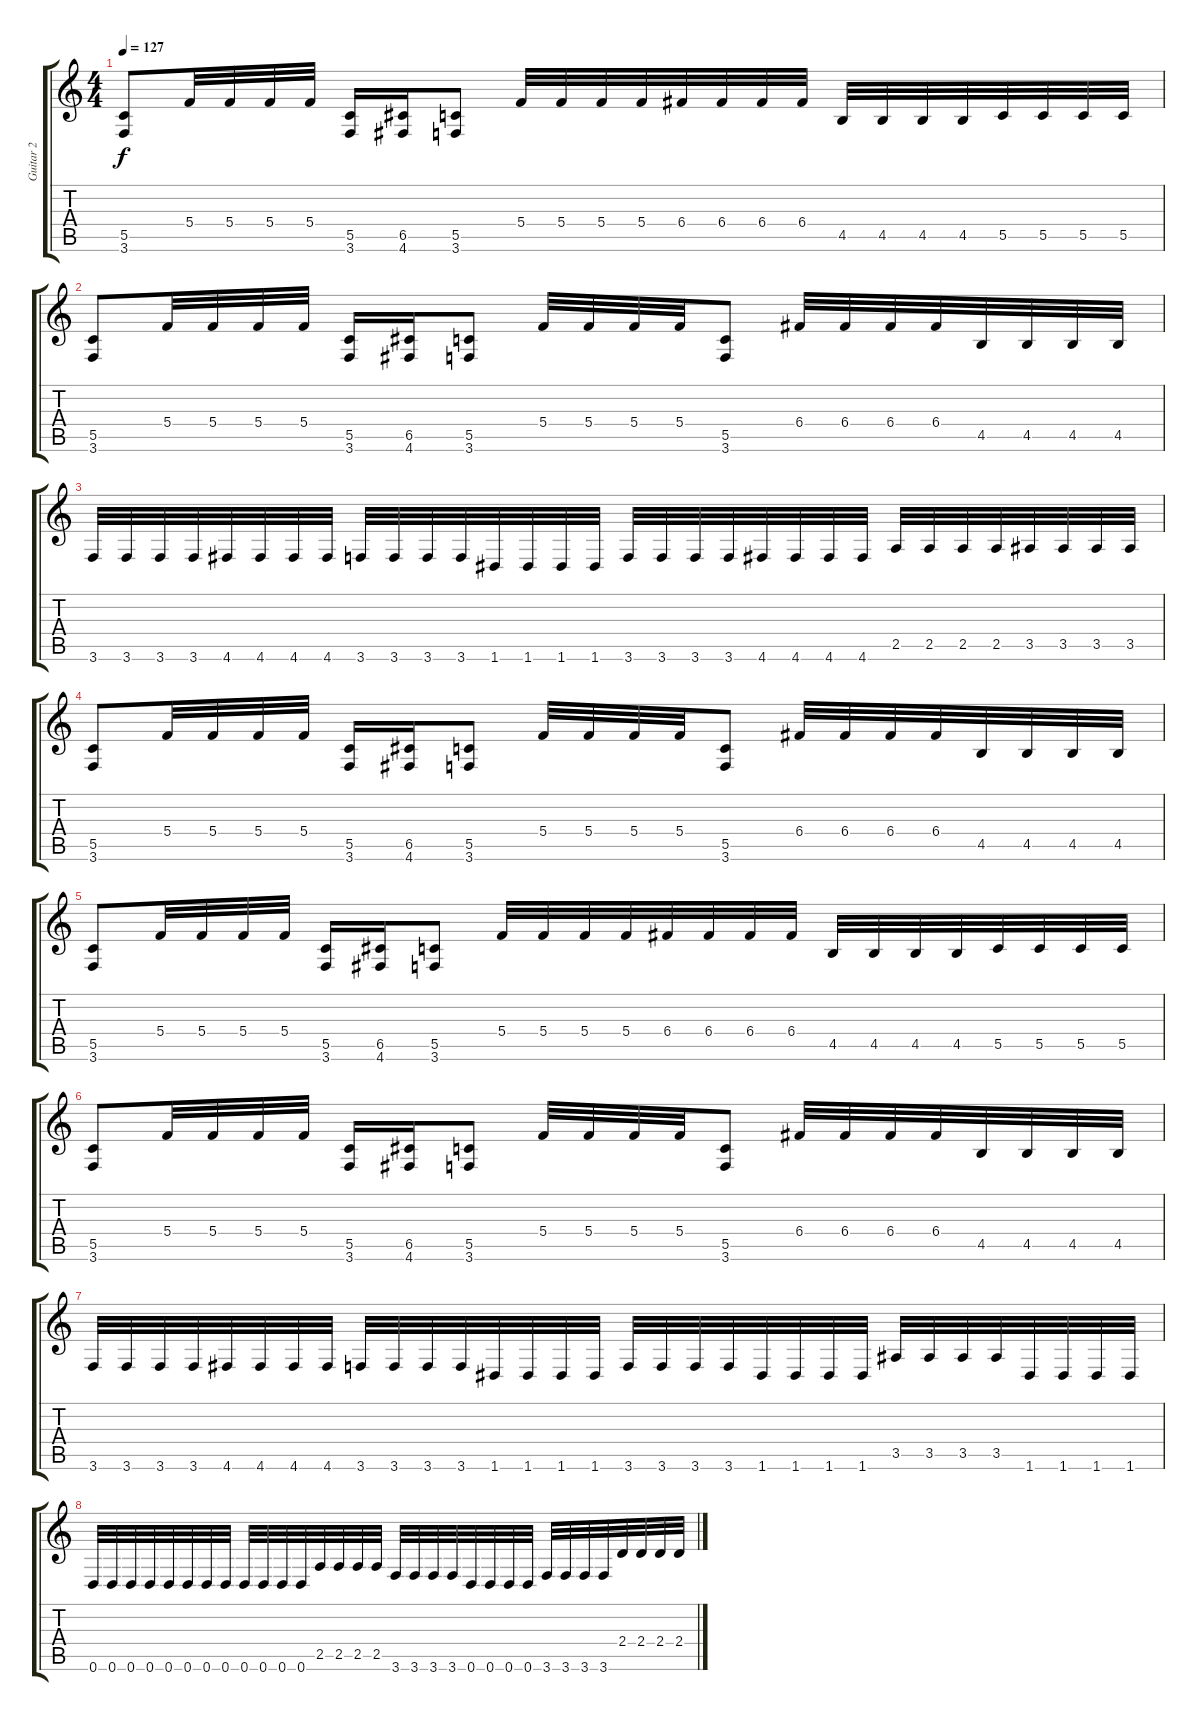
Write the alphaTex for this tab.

\track ("Guitar 2" "Guitar 2") {instrument distortionguitar}
\staff {score tabs}
\tuning (D4 A3 F3 C3 G2 D2) {hide}
\ts (4 4)
\tempo 127
\clef g2
\ks c
(5.5 3.6).8{dy f} 5.4.32 5.4.32 5.4.32 5.4.32 (5.5 3.6).16 (6.5 4.6).16 (5.5 3.6).8 5.4.32 5.4.32 5.4.32 5.4.32 6.4.32 6.4.32 6.4.32 6.4.32 4.5.32 4.5.32 4.5.32 4.5.32 5.5.32 5.5.32 5.5.32 5.5.32 |
(5.5 3.6).8 5.4.32 5.4.32 5.4.32 5.4.32 (5.5 3.6).16 (6.5 4.6).16 (5.5 3.6).8 5.4.32 5.4.32 5.4.32 5.4.32 (5.5 3.6).8 6.4.32 6.4.32 6.4.32 6.4.32 4.5.32 4.5.32 4.5.32 4.5.32 |
3.6.32 3.6.32 3.6.32 3.6.32 4.6.32 4.6.32 4.6.32 4.6.32 3.6.32 3.6.32 3.6.32 3.6.32 1.6.32 1.6.32 1.6.32 1.6.32 3.6.32 3.6.32 3.6.32 3.6.32 4.6.32 4.6.32 4.6.32 4.6.32 2.5.32 2.5.32 2.5.32 2.5.32 3.5.32 3.5.32 3.5.32 3.5.32 |
(5.5 3.6).8 5.4.32 5.4.32 5.4.32 5.4.32 (5.5 3.6).16 (6.5 4.6).16 (5.5 3.6).8 5.4.32 5.4.32 5.4.32 5.4.32 (5.5 3.6).8 6.4.32 6.4.32 6.4.32 6.4.32 4.5.32 4.5.32 4.5.32 4.5.32 |
(5.5 3.6).8 5.4.32 5.4.32 5.4.32 5.4.32 (5.5 3.6).16 (6.5 4.6).16 (5.5 3.6).8 5.4.32 5.4.32 5.4.32 5.4.32 6.4.32 6.4.32 6.4.32 6.4.32 4.5.32 4.5.32 4.5.32 4.5.32 5.5.32 5.5.32 5.5.32 5.5.32 |
(5.5 3.6).8 5.4.32 5.4.32 5.4.32 5.4.32 (5.5 3.6).16 (6.5 4.6).16 (5.5 3.6).8 5.4.32 5.4.32 5.4.32 5.4.32 (5.5 3.6).8 6.4.32 6.4.32 6.4.32 6.4.32 4.5.32 4.5.32 4.5.32 4.5.32 |
3.6.32 3.6.32 3.6.32 3.6.32 4.6.32 4.6.32 4.6.32 4.6.32 3.6.32 3.6.32 3.6.32 3.6.32 1.6.32 1.6.32 1.6.32 1.6.32 3.6.32 3.6.32 3.6.32 3.6.32 1.6.32 1.6.32 1.6.32 1.6.32 3.5.32 3.5.32 3.5.32 3.5.32 1.6.32 1.6.32 1.6.32 1.6.32 |
0.6.32 0.6.32 0.6.32 0.6.32 0.6.32 0.6.32 0.6.32 0.6.32 0.6.32 0.6.32 0.6.32 0.6.32 2.5.32 2.5.32 2.5.32 2.5.32 3.6.32 3.6.32 3.6.32 3.6.32 0.6.32 0.6.32 0.6.32 0.6.32 3.6.32 3.6.32 3.6.32 3.6.32 2.4.32 2.4.32 2.4.32 2.4.32
